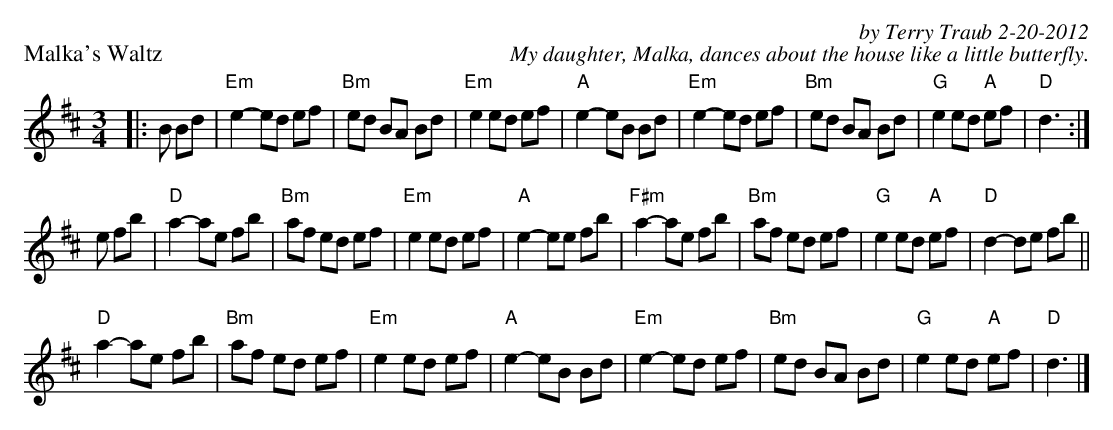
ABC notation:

X:1
P: Malka's Waltz
C:  by Terry Traub 2-20-2012
C: My daughter, Malka, dances about the house like a little butterfly.
M: 3/4
K: D
L: 1/8
|: B Bd|"Em"e2-ed ef|"Bm"ed BA Bd|"Em"e2 ed ef|"A"e2-eB Bd|"Em"e2-ed ef|"Bm"ed BA Bd|"G"e2 ed "A"ef|"D"d3 :|
e fb|"D"a2-ae fb|"Bm"af ed ef|"Em"e2 ed ef|"A"e2-ee fb|"F#m"a2-ae fb|"Bm"af ed ef|"G"e2 ed "A"ef|"D"d2-de fb||
"D"a2-ae fb|"Bm"af ed ef|"Em"e2 ed ef|"A"e2-eB Bd|"Em"e2-ed ef|"Bm"ed BA Bd|"G"e2 ed "A"ef|"D"d3 |]
